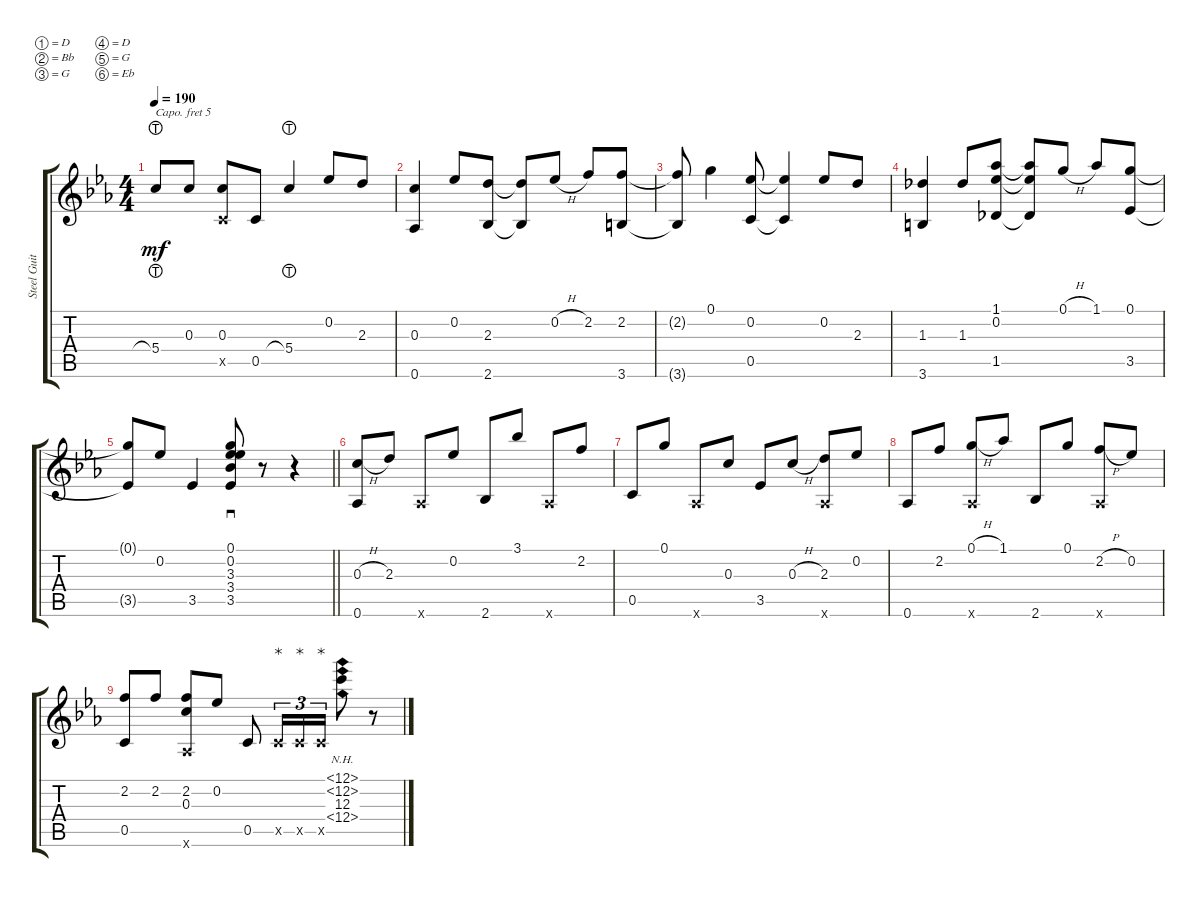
\defaultSystemsLayout 4
\bracketExtendMode groupsimilarinstruments
\otherSystemsTrackNameOrientation horizontal
\track ("Steel Guitar" "Steel Guit") {instrument acousticguitarsteel}
\staff {score tabs}
\capo 5
\tuning (D4 Bb3 G3 D3 G2 Eb2)
\ts (4 4)
\tempo 190
\clef g2
\ks eb
5.4{lht acc forcenatural}.8{dy mf beam Up} 0.3{acc forcenatural}.8{beam Up} (0.3{acc forcenatural} 0.5{x acc forcenatural}).8{beam Up} 0.5{acc forcenatural}.8{beam Up} 5.4{lht acc forcenatural}.4{beam Up} 0.2{acc b}.8{beam Up} 2.3{acc forcenatural}.8{beam Up} |
(0.3{acc forcenatural} 0.6{acc b}).4{beam Up} 0.2{acc b}.8{beam Up} (2.3{acc forcenatural} 2.6{acc forcenatural}).8{beam Up} (2.3{t acc forcenatural} 2.6{t acc forcenatural}).8{beam Up} 0.2{h acc b}.8{beam Up} 2.2{acc forcenatural}.8{beam Up} (2.2{acc forcenatural} 3.6{acc #}).8{beam Up} |
(2.2{t acc forcenatural} 3.6{t acc #}).8{beam Up} 0.1{acc forcenatural}.4{beam Down} (0.2{acc b} 0.5{acc forcenatural}).8{beam Up} (0.2{t acc b} 0.5{t acc forcenatural}).4{beam Up} 0.2{acc b}.8{beam Up} 2.3{acc forcenatural}.8{beam Up} |
(1.3{acc b} 3.6{acc #}).4{beam Up} 1.3{acc b}.8{beam Up} (0.2{acc b} 1.1{acc b} 1.5{acc b}).8{beam Up} (0.2{t acc b} 1.1{t acc b} 1.5{t acc b}).8{beam Up} 0.1{h acc forcenatural}.8{beam Up} 1.1{acc b}.8{beam Up} (0.1{acc forcenatural} 3.5{acc b}).8{beam Up} |
\barLineRight lightlight
(0.1{t acc forcenatural} 3.5{t acc b}).8{beam Up} 0.2{acc b}.8{beam Up} 3.5{acc b}.4{beam Up} (3.5{acc b} 3.4{acc forcenatural} 3.3{acc b} 0.2{acc b} 0.1{acc forcenatural}).8{sd beam Up} r.8{beam Up} r.4{beam Up} |
(0.6{acc b} 0.3{h acc forcenatural}).8{beam Up} 2.3{acc forcenatural}.8{beam Up} 0.6{x acc b}.8{beam Up} 0.2{acc b}.8{beam Up} 2.6{acc forcenatural}.8{beam Up} 3.1{acc forcenatural}.8{beam Up} 0.6{x acc b}.8{beam Up} 2.2{acc forcenatural}.8{beam Up} |
0.5{acc forcenatural}.8{beam Up} 0.1{acc forcenatural}.8{beam Up} 0.6{x acc b}.8{beam Up} 0.3{acc forcenatural}.8{beam Up} 3.5{acc b}.8{beam Up} 0.3{h acc forcenatural}.8{beam Up} (2.3{acc forcenatural} 0.6{x acc b}).8{beam Up} 0.2{acc b}.8{beam Up} |
0.6{acc b}.8{beam Up} 2.2{acc forcenatural}.8{beam Up} (0.1{h acc forcenatural} 0.6{x acc b}).8{beam Up} 1.1{acc b}.8{beam Up} 2.6{acc forcenatural}.8{beam Up} 0.1{acc forcenatural}.8{beam Up} (2.2{h acc forcenatural} 0.6{x acc b}).8{beam Up} 0.2{acc b}.8{beam Up} |
(2.2{acc forcenatural} 0.5{acc forcenatural}).8{beam Up} 2.2{acc forcenatural}.8{beam Up} (2.2{acc forcenatural} 0.3{acc forcenatural} 0.6{x acc b}).8{beam Up} 0.2{acc b}.8{beam Up} 0.5{acc forcenatural}.8{beam Up} 0.5{x acc forcenatural}.16{tu (3 2) glpf beam Up} 0.5{x acc forcenatural}.16{tu (3 2) glpf beam Up} 0.5{x acc forcenatural}.16{tu (3 2) glpf beam Up} (12.4{nh acc forcenatural} 12.3{acc forcenatural} 12.2{nh acc b} 12.1{nh acc forcenatural}).8{beam Down} r.8{beam Down}
